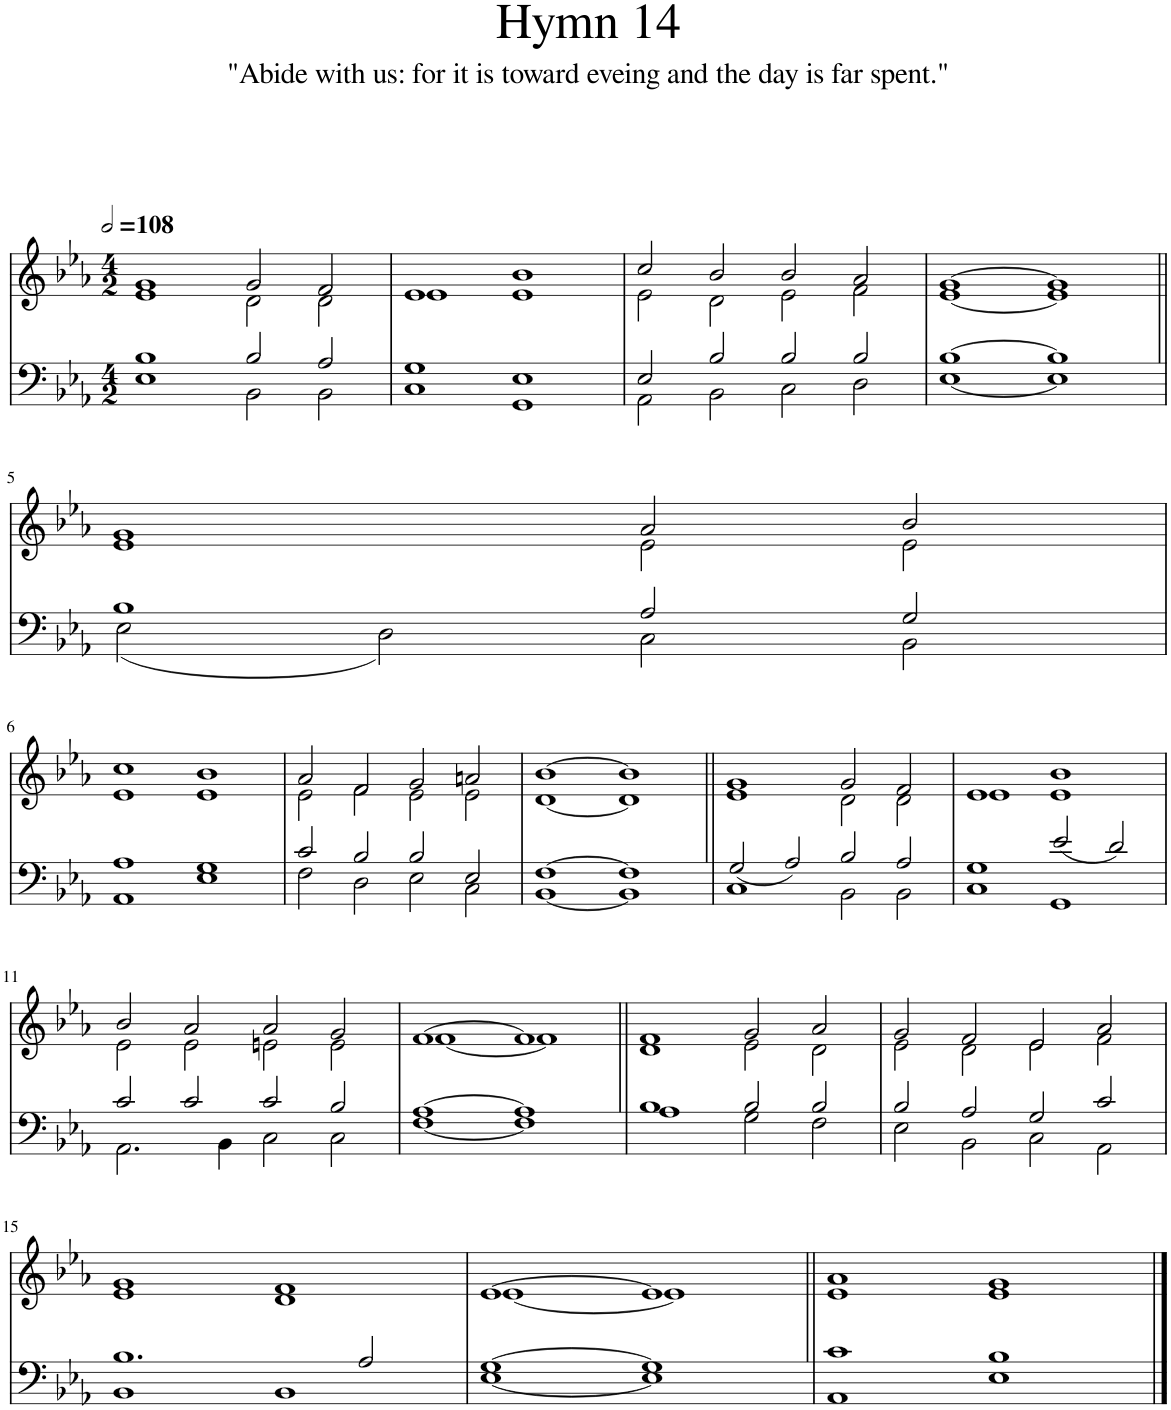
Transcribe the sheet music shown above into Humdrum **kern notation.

**kern	**kern
*part1	*part1
*staff2	*staff1
*I"Organ	*
*I'Org.	*
*clefF4	*clefG2
*k[b-e-a-]	*k[b-e-a-]
*M4/2	*M4/2
*MM216	*MM216
=1	=1
*^	*^
*	*^	*	*
0ryy	1B-	1E-	1g	1e-
.	2B-/	2BB-\	2g/	2d\
.	2A-/	2BB-\	2f/	2d\
=2	=2	=2	=2	=2
0ryy	1G	1C	1e-	1e-
.	1E-	1GG	1b-	1e-
=3	=3	=3	=3	=3
0ryy	2E-/	2AA-\	2cc/	2e-\
.	2B-/	2BB-\	2b-/	2d\
.	2B-/	2C\	2b-/	2e-\
.	2B-/	2D\	2a-/	2f\
=4	=4	=4	=4	=4
0ryy	[1B-	[1E-	[1g	[1e-
.	1B-]	1E-]	1g]	1e-]
!!LO:LB:g=z	!!
=5||	=5||	=5||	=5||	=5||
0ryy	1B-	2E-\	1g	1e-
.	.	2D\	.	.
.	2A-/	2C\	2a-/	2e-\
.	2G/	2BB-\	2b-/	2e-\
!!LO:LB:g=z	!!
=6	=6	=6	=6	=6
0ryy	1A-	1AA-	1cc	1e-
.	1G	1E-	1b-	1e-
=7	=7	=7	=7	=7
0ryy	2c/	2F\	2a-/	2e-\
.	2B-/	2D\	2f/	2f\
.	2B-/	2E-\	2g/	2e-\
.	2E-/	2C\	2an/	2e-\
=8	=8	=8	=8	=8
0ryy	[1F	[1BB-	[1b-	[1d
.	1F]	1BB-]	1b-]	1d]
=9||	=9||	=9||	=9||	=9||
0ryy	2G/	1C	1g	1e-
.	2A-/	.	.	.
.	2B-/	2BB-\	2g/	2d\
.	2A-/	2BB-\	2f/	2d\
=10	=10	=10	=10	=10
0ryy	1G	1C	1e-	1e-
.	2e-/	1GG	1b-	1e-
.	2d/	.	.	.
!!LO:LB:g=z	!!
=11	=11	=11	=11	=11
0ryy	2c/	2.AA-\	2b-/	2e-\
.	2c/	.	2a-/	2e-\
.	.	4BB-\	.	.
.	2c/	2C\	2a-/	2en\
.	2B-/	2C\	2g/	2e\
=12	=12	=12	=12	=12
0ryy	[1A-	[1F	[1f	[1f
.	1A-]	1F]	1f]	1f]
=13||	=13||	=13||	=13||	=13||
0ryy	1B-	1A-	1f	1d
.	2B-/	2G\	2g/	2e-\
.	2B-/	2F\	2a-/	2d\
=14	=14	=14	=14	=14
0ryy	2B-/	2E-\	2g/	2e-\
.	2A-/	2BB-\	2f/	2d\
.	2G/	2C\	2e-/	2e-\
.	2c/	2AA-\	2a-/	2f\
!!LO:LB:g=z	!!
=15	=15	=15	=15	=15
0ryy	1.B-	1BB-	1g	1e-
.	.	1BB-	1f	1d
.	2A-/	.	.	.
=16	=16	=16	=16	=16
0ryy	[1G	[1E-	[1e-	[1e-
.	1G]	1E-]	1e-]	1e-]
=17||	=17||	=17||	=17||	=17||
0ryy	1c	1AA-	1a-	1e-
.	1B-	1E-	1g	1e-
*v	*v	*v	*	*
*	*v	*v
==	==
*-	*-
